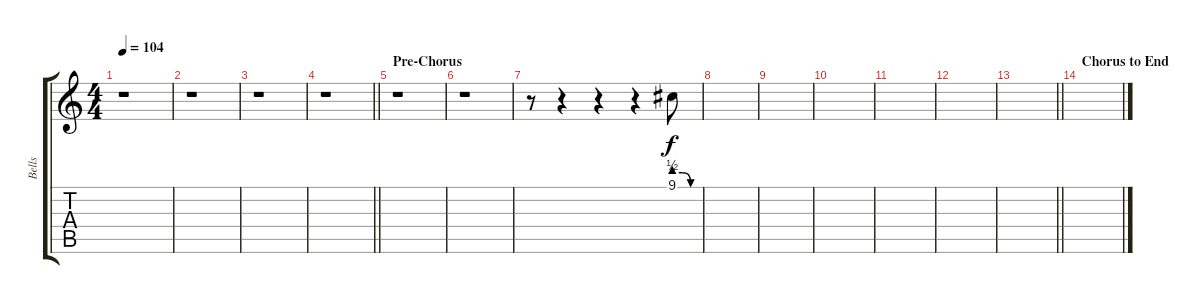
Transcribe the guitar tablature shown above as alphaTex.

\track ("Bells" "Bells") {instrument tubularbells}
\staff {score tabs}
\tuning (Eb4 Bb3 Gb3 Db3 Ab2 Eb2) {hide}
\ts (4 4)
\tempo 104
\clef g2
\ks c
r.1{dy fff} |
r.1 |
r.1 |
\barLineRight lightlight
r.1 |
\section ("" "Pre-Chorus")
r.1 |
r.1 |
r.8 r.4 r.4 r.4 9.1{be (custom 0 2 20 2 40 0 60 0)}.8{dy f} |
|
|
|
|
|
\barLineRight lightlight
|
\section ("" "Chorus to End")
